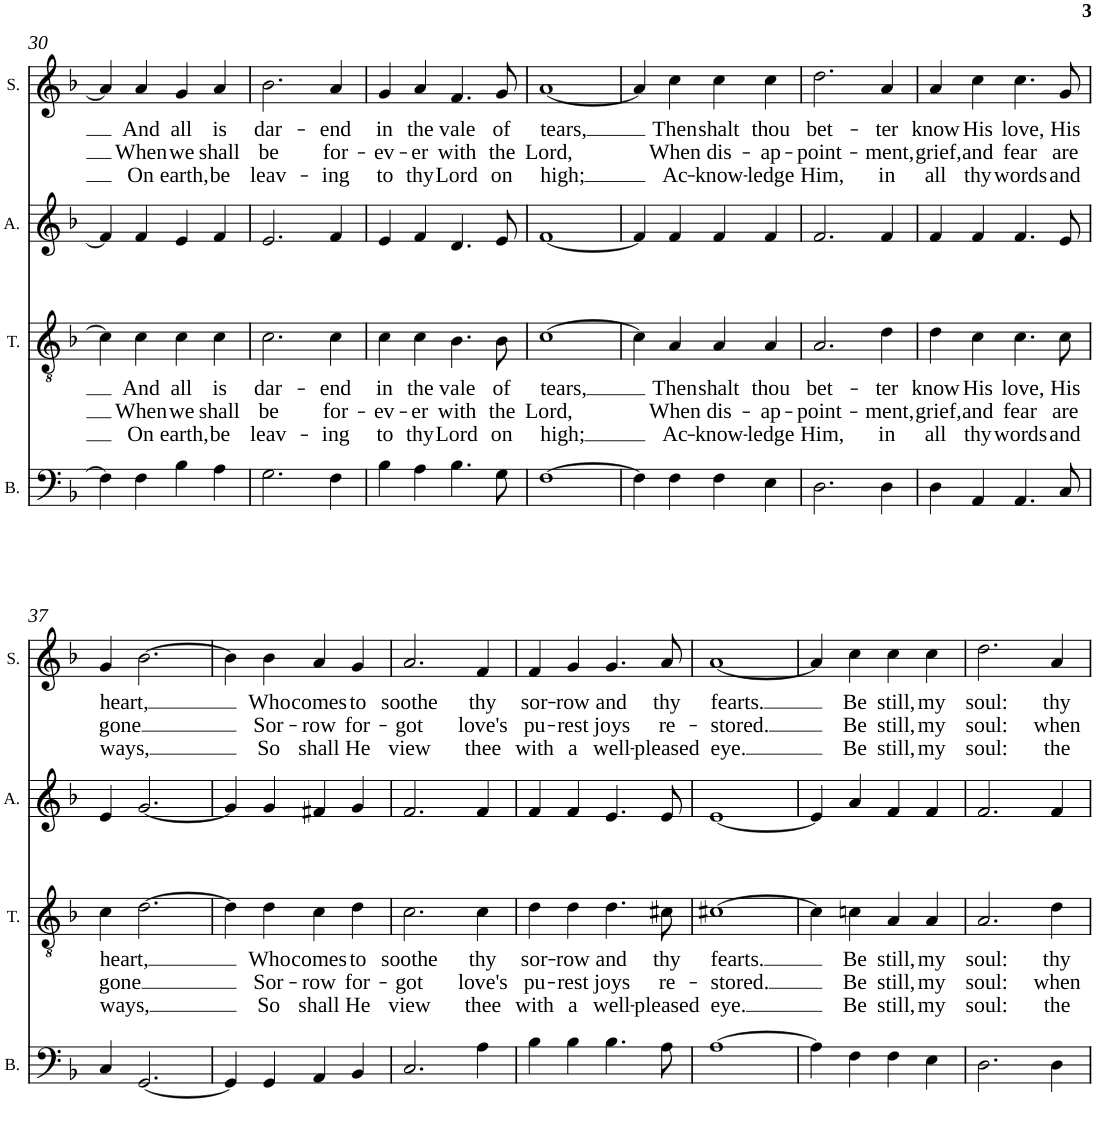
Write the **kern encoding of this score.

**kern	**kern	**text	**text	**text	**kern	**kern	**text	**text	**text
*part4	*part3	*part3	*part3	*part3	*part2	*part1	*part1	*part1	*part1
*staff4	*staff3	*staff3	*staff3	*staff3	*staff2	*staff1	*staff1	*staff1	*staff1
*I"Bass	*I"Tenor	*	*	*	*I"Alto	*I"Soprano	*	*	*
*I'B.	*I'T.	*	*	*	*I'A.	*I'S.	*	*	*
!!LO:PB:g=z
*clefF4	*clefGv2	*	*	*	*clefG2	*clefG2	*	*	*
*k[b-]	*k[b-]	*	*	*	*k[b-]	*k[b-]	*	*	*
*F:	*F:	*	*	*	*F:	*F:	*	*	*
*M4/4	*M4/4	*	*	*	*M4/4	*M4/4	*	*	*
*met(c)	*met(c)	*	*	*	*met(c)	*met(c)	*	*	*
=30	=30	=30	=30	=30	=30	=30	=30	=30	=30
4F\]	4c\]	.	.	.	4f/]	4a/]	.	.	.
!	!	!LO:LY:b	!LO:LY:b	!LO:LY:b	!	!	!LO:LY:b	!LO:LY:b	!LO:LY:b
4F\	4c\	And	When	On	4f/	4a/	And	When	On
!	!	!LO:LY:b	!LO:LY:b	!LO:LY:b	!	!	!LO:LY:b	!LO:LY:b	!LO:LY:b
4B-\	4c\	all	we	earth,	4e/	4g/	all	we	earth,
!	!	!LO:LY:b	!LO:LY:b	!LO:LY:b	!	!	!LO:LY:b	!LO:LY:b	!LO:LY:b
4A\	4c\	is	shall	be	4f/	4a/	is	shall	be
=31	=31	=31	=31	=31	=31	=31	=31	=31	=31
!	!	!LO:LY:b	!LO:LY:b	!LO:LY:b	!	!	!LO:LY:b	!LO:LY:b	!LO:LY:b
2.G\	2.c\	dar-	be	leav-	2.e/	2.b-\	dar-	be	leav-
!	!	!LO:LY:b	!LO:LY:b	!LO:LY:b	!	!	!LO:LY:b	!LO:LY:b	!LO:LY:b
4F\	4c\	-end	for-	-ing	4f/	4a/	-end	for-	-ing
=32	=32	=32	=32	=32	=32	=32	=32	=32	=32
!	!	!LO:LY:b	!LO:LY:b	!LO:LY:b	!	!	!LO:LY:b	!LO:LY:b	!LO:LY:b
4B-\	4c\	in	-ev-	to	4e/	4g/	in	-ev-	to
!	!	!LO:LY:b	!LO:LY:b	!LO:LY:b	!	!	!LO:LY:b	!LO:LY:b	!LO:LY:b
4A\	4c\	the	-er	thy	4f/	4a/	the	-er	thy
!	!	!LO:LY:b	!LO:LY:b	!LO:LY:b	!	!	!LO:LY:b	!LO:LY:b	!LO:LY:b
4.B-\	4.B-\	vale	with	Lord	4.d/	4.f/	vale	with	Lord
!	!	!LO:LY:b	!LO:LY:b	!LO:LY:b	!	!	!LO:LY:b	!LO:LY:b	!LO:LY:b
8G\	8B-\	of	the	on	8e/	8g/	of	the	on
=33	=33	=33	=33	=33	=33	=33	=33	=33	=33
!	!	!LO:LY:b	!LO:LY:b	!LO:LY:b	!	!	!LO:LY:b	!LO:LY:b	!LO:LY:b
[1F	[1c	tears,	Lord,	high;	[1f	[1a	tears,	Lord,	high;
=34	=34	=34	=34	=34	=34	=34	=34	=34	=34
4F\]	4c\]	.	.	.	4f/]	4a/]	.	.	.
!	!	!LO:LY:b	!LO:LY:b	!LO:LY:b	!	!	!LO:LY:b	!LO:LY:b	!LO:LY:b
4F\	4A/	Then	When	Ac-	4f/	4cc\	Then	When	Ac-
!	!	!LO:LY:b	!LO:LY:b	!LO:LY:b	!	!	!LO:LY:b	!LO:LY:b	!LO:LY:b
4F\	4A/	shalt	dis-	-know-	4f/	4cc\	shalt	dis-	-know-
!	!	!LO:LY:b	!LO:LY:b	!LO:LY:b	!	!	!LO:LY:b	!LO:LY:b	!LO:LY:b
4E\	4A/	thou	-ap-	-ledge	4f/	4cc\	thou	-ap-	-ledge
=35	=35	=35	=35	=35	=35	=35	=35	=35	=35
!	!	!LO:LY:b	!LO:LY:b	!LO:LY:b	!	!	!LO:LY:b	!LO:LY:b	!LO:LY:b
2.D\	2.A/	bet-	-point-	Him,	2.f/	2.dd\	bet-	-point-	Him,
!	!	!LO:LY:b	!LO:LY:b	!LO:LY:b	!	!	!LO:LY:b	!LO:LY:b	!LO:LY:b
4D\	4d\	-ter	-ment,	in	4f/	4a/	-ter	-ment,	in
=36	=36	=36	=36	=36	=36	=36	=36	=36	=36
!	!	!LO:LY:b	!LO:LY:b	!LO:LY:b	!	!	!LO:LY:b	!LO:LY:b	!LO:LY:b
4D\	4d\	know	grief,	all	4f/	4a/	know	grief,	all
!	!	!LO:LY:b	!LO:LY:b	!LO:LY:b	!	!	!LO:LY:b	!LO:LY:b	!LO:LY:b
4AA/	4c\	His	and	thy	4f/	4cc\	His	and	thy
!	!	!LO:LY:b	!LO:LY:b	!LO:LY:b	!	!	!LO:LY:b	!LO:LY:b	!LO:LY:b
4.AA/	4.c\	love,	fear	words	4.f/	4.cc\	love,	fear	words
!	!	!LO:LY:b	!LO:LY:b	!LO:LY:b	!	!	!LO:LY:b	!LO:LY:b	!LO:LY:b
8C/	8c\	His	are	and	8e/	8g/	His	are	and
!!LO:LB:g=z
=37	=37	=37	=37	=37	=37	=37	=37	=37	=37
!	!	!LO:LY:b	!LO:LY:b	!LO:LY:b	!	!	!LO:LY:b	!LO:LY:b	!LO:LY:b
4C/	4c\	heart,	gone	ways,	4e/	4g/	heart,	gone	ways,
[2.GG/	[2.d\	.	.	.	[2.g/	[2.b-\	.	.	.
=38	=38	=38	=38	=38	=38	=38	=38	=38	=38
4GG/]	4d\]	.	.	.	4g/]	4b-\]	.	.	.
!	!	!LO:LY:b	!LO:LY:b	!LO:LY:b	!	!	!LO:LY:b	!LO:LY:b	!LO:LY:b
4GG/	4d\	Who	Sor-	So	4g/	4b-\	Who	Sor-	So
!	!	!LO:LY:b	!LO:LY:b	!LO:LY:b	!	!	!LO:LY:b	!LO:LY:b	!LO:LY:b
4AA/	4c\	comes	-row	shall	4f#X/	4a/	comes	-row	shall
!	!	!LO:LY:b	!LO:LY:b	!LO:LY:b	!	!	!LO:LY:b	!LO:LY:b	!LO:LY:b
4BB-/	4d\	to	for-	He	4g/	4g/	to	for-	He
=39	=39	=39	=39	=39	=39	=39	=39	=39	=39
!	!	!LO:LY:b	!LO:LY:b	!LO:LY:b	!	!	!LO:LY:b	!LO:LY:b	!LO:LY:b
2.C/	2.c\	soothe	-got	view	2.f/	2.a/	soothe	-got	view
!	!	!LO:LY:b	!LO:LY:b	!LO:LY:b	!	!	!LO:LY:b	!LO:LY:b	!LO:LY:b
4A\	4c\	thy	love's	thee	4f/	4f/	thy	love's	thee
=40	=40	=40	=40	=40	=40	=40	=40	=40	=40
!	!	!LO:LY:b	!LO:LY:b	!LO:LY:b	!	!	!LO:LY:b	!LO:LY:b	!LO:LY:b
4B-\	4d\	sor-	pu-	with	4f/	4f/	sor-	pu-	with
!	!	!LO:LY:b	!LO:LY:b	!LO:LY:b	!	!	!LO:LY:b	!LO:LY:b	!LO:LY:b
4B-\	4d\	-row	-rest	a	4f/	4g/	-row	-rest	a
!	!	!LO:LY:b	!LO:LY:b	!LO:LY:b	!	!	!LO:LY:b	!LO:LY:b	!LO:LY:b
4.B-\	4.d\	and	joys	well-	4.e/	4.g/	and	joys	well-
!	!	!LO:LY:b	!LO:LY:b	!LO:LY:b	!	!	!LO:LY:b	!LO:LY:b	!LO:LY:b
8A\	8c#X\	thy	re-	-pleased	8e/	8a/	thy	re-	-pleased
=41	=41	=41	=41	=41	=41	=41	=41	=41	=41
!	!	!LO:LY:b	!LO:LY:b	!LO:LY:b	!	!	!LO:LY:b	!LO:LY:b	!LO:LY:b
[1A	[1c#X	fearts.	-stored.	eye.	[1e	[1a	fearts.	-stored.	eye.
=42	=42	=42	=42	=42	=42	=42	=42	=42	=42
4A\]	4c#\]	.	.	.	4e/]	4a/]	.	.	.
!	!	!LO:LY:b	!LO:LY:b	!LO:LY:b	!	!	!LO:LY:b	!LO:LY:b	!LO:LY:b
4F\	4cn\	Be	Be	Be	4a/	4cc\	Be	Be	Be
!	!	!LO:LY:b	!LO:LY:b	!LO:LY:b	!	!	!LO:LY:b	!LO:LY:b	!LO:LY:b
4F\	4A/	still,	still,	still,	4f/	4cc\	still,	still,	still,
!	!	!LO:LY:b	!LO:LY:b	!LO:LY:b	!	!	!LO:LY:b	!LO:LY:b	!LO:LY:b
4E\	4A/	my	my	my	4f/	4cc\	my	my	my
=43	=43	=43	=43	=43	=43	=43	=43	=43	=43
!	!	!LO:LY:b	!LO:LY:b	!LO:LY:b	!	!	!LO:LY:b	!LO:LY:b	!LO:LY:b
2.D\	2.A/	soul:	soul:	soul:	2.f/	2.dd\	soul:	soul:	soul:
!	!	!LO:LY:b	!LO:LY:b	!LO:LY:b	!	!	!LO:LY:b	!LO:LY:b	!LO:LY:b
4D\	4d\	thy	when	the	4f/	4a/	thy	when	the
=	=	=	=	=	=	=	=	=	=
*-	*-	*-	*-	*-	*-	*-	*-	*-	*-
